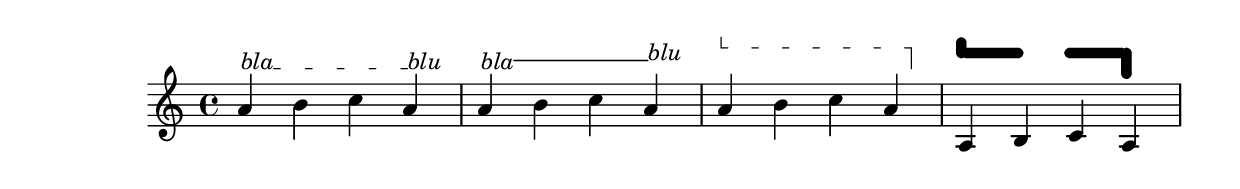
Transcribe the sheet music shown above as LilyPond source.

%% DO NOT EDIT this file manually; it was automatically
%% generated from the LilyPond Snippet Repository
%% (http://lsr.di.unimi.it).
%%
%% Make any changes in the LSR itself, or in
%% `Documentation/snippets/new/`, then run
%% `scripts/auxiliar/makelsr.pl`.
%%
%% This file is in the public domain.

\version "2.24.0"

\header {
  lsrtags = "expressive-marks, text, tweaks-and-overrides"

  texidoc = "
The @code{\\startTextSpan} and @code{\\stopTextSpan} commands allow the
creation of text spanners as easily as pedal indications or
octavations. Override some properties of the @code{TextSpanner} object
to modify its output.
"

  doctitle = "Creating text spanners"
} % begin verbatim


\paper { ragged-right = ##f }

\relative c'' {
  \override TextSpanner.bound-details.left.text = #"bla"
  \override TextSpanner.bound-details.right.text = #"blu"
  a4 \startTextSpan
  b4 c
  a4 \stopTextSpan

  \override TextSpanner.style = #'line
  \once \override TextSpanner.bound-details.left.stencil-align-dir-y = #CENTER
  a4 \startTextSpan
  b4 c
  a4 \stopTextSpan

  \override TextSpanner.style = #'dashed-line
  \override TextSpanner.bound-details.left.text =
    \markup { \draw-line #'(0 . 1) }
  \override TextSpanner.bound-details.right.text =
    \markup { \draw-line #'(0 . -2) }
  \once \override TextSpanner.bound-details.right.padding = #-2

  a4 \startTextSpan
  b4 c
  a4 \stopTextSpan

  \set Staff.middleCPosition = #-13
  \override TextSpanner.dash-period = #10
  \override TextSpanner.dash-fraction = #0.5
  \override TextSpanner.thickness = #10
  a4 \startTextSpan
  b4 c
  a4 \stopTextSpan
}
